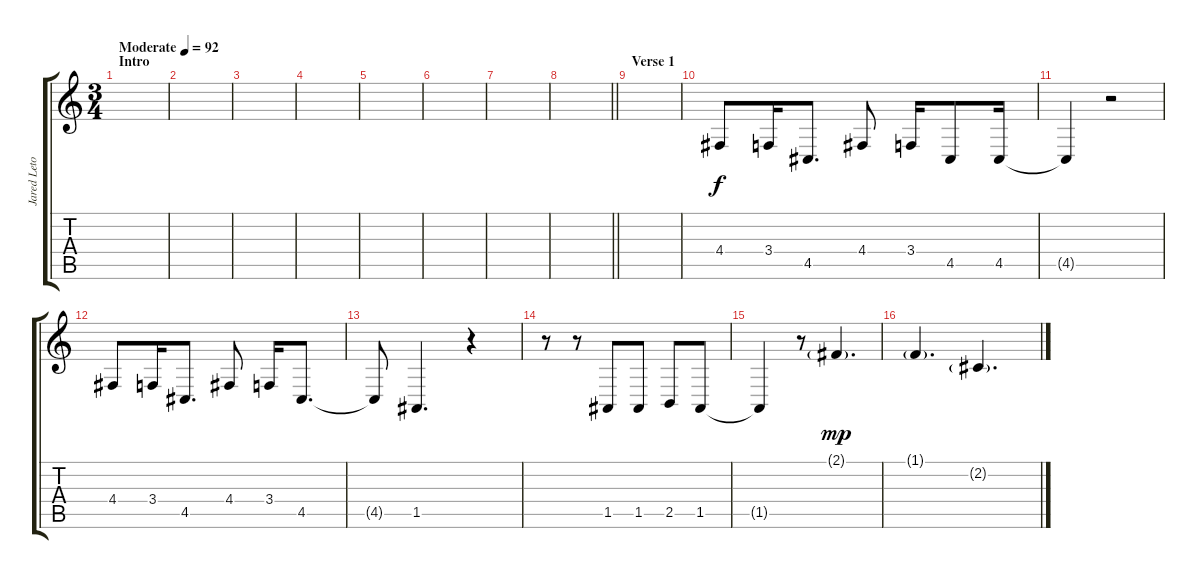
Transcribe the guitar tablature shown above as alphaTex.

\track ("Jared Leto (Vocals)" "Jared Leto") {instrument oboe}
\staff {score tabs}
\tuning (E4 B3 G3 D3 A2 E2) {hide}
\ts (3 4)
\section ("" "Intro")
\tempo (92 "Moderate")
\clef g2
\ks c
|
|
|
|
|
|
|
\barLineRight lightlight
|
\section ("" "Verse 1")
|
4.4.8 3.4.16 4.5.8{d} 4.4.8 3.4.16 4.5.8 4.5.16 |
4.5{t}.4 r.2 |
4.4.8 3.4.16 4.5.8{d} 4.4.8 3.4.16 4.5.8{d} |
4.5{t}.8 1.5.4{d} r.4 |
r.8 r.8 1.5.8 1.5.8 2.5.8 1.5.8 |
1.5{t}.4 r.8 2.1{g}.4{d dy mp} |
1.1{g}.4{d} 2.2{g}.4{d}
